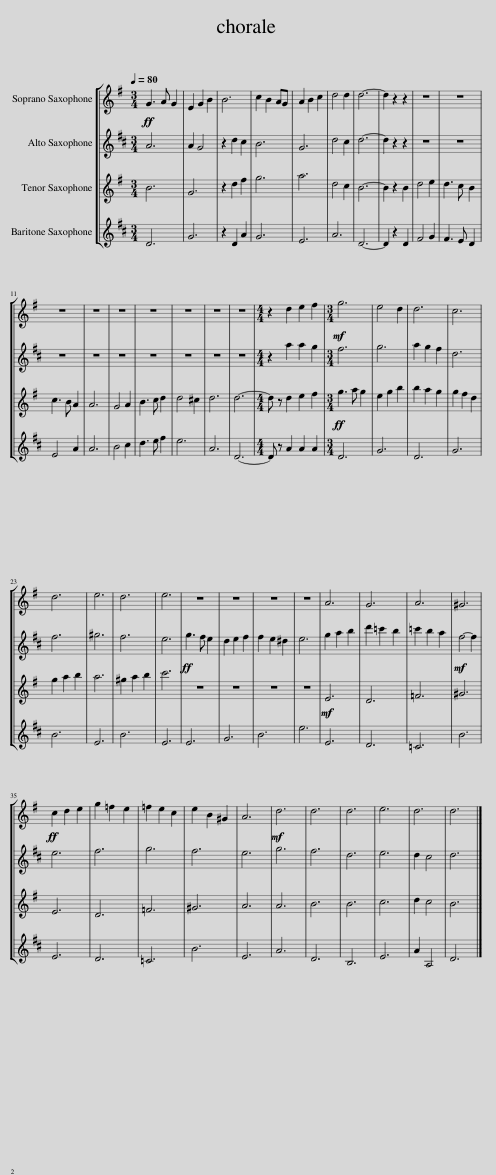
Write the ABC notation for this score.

X:1
%%score [ 1 2 3 4 ]
L:1/8
Q:1/4=80
M:3/4
I:linebreak $
K:none
V:1 treble transpose=-2
V:2 treble transpose=-9
V:3 treble transpose=-14
V:4 treble transpose=-21
V:1
[K:G]!ff! G3 A G2 | E2 G2 B2 | B6 | c2 B2 AG | A2 B2 c2 | %5
 d4 d2 | d6- | d2 z2 z2 | z6 | z6 |$ %10
 z6 | z6 | z6 | z6 | z6 | %15
 z6 | z6 |[M:4/4] z2 d2 e2 f2 |[M:3/4]!mf! g6 | e4 d2 | %20
 d6 | c6 |$ d6 | e6 | d6 | %25
 e6 | z6 | z6 | z6 | z6 | %30
 A6 | G6 | A6 | ^G6 |$!ff! c2 d2 e2 | %35
 g2 =f2 e2 | =f2 e2 c2 | e2 B2 ^G2 | A6 |!mf! d6 | %40
 d6 | d6 | e6 | d6 | d6 |] %45
V:2
[K:D] A6 | A2 G4 | z2 d2 c2 | B6 | G6 | %5
 d4 c2 | d6- | d2 z2 z2 | z6 | z6 |$ %10
 z6 | z6 | z6 | z6 | z6 | %15
 z6 | z6 |[M:4/4] z2 a2 a2 g2 |[M:3/4] f6 | g6 | %20
 a2 g2 f2 | d6 |$ f6 | ^g6 | f6 | %25
 e6 |!ff! g3 f e2 | d2 e2 f2 | f2 e2 ^d2 | e6 | %30
 g2 a2 b2 | d'2 =c'2 b2 | =c'2 b2 a2 |!mf! f4- f2 |$ e6 | %35
 f6 | g6 | f6 | e6 | g6 | %40
 f6 | d6 | e6 | d2 c4 | d6 |] %45
V:3
[K:G] B6 | G6 | z2 d2 f2 | g6 | a6 | %5
 d4 c2 | B6- | B2 z2 B2 | d4 e2 | d3 c B2 |$ %10
 c3 B A2 | A6 | G4 A2 | B3 c d2 | d4 ^c2 | %15
 d6 | d6- |[M:4/4] d z d2 e2 f2 |[M:3/4]!ff! g3 a g2 | e2 g2 b2 | %20
 b2 a2 g2 | g2 f2 d2 |$ g2 a2 b2 | a6 | ^g2 a2 b2 | %25
 c'6 | z6 | z6 | z6 | z6 | %30
!mf! E6 | D6 | =F6 | ^G6 |$ E6 | %35
 D6 | =F6 | ^G6 | A6 | A6 | %40
 B6 | B6 | c6 | d2 c4 | B6 |] %45
V:4
[K:D] D6 | G6 | z2 D2 A2 | G6 | E6 | %5
 A6 | D6- | D2 z2 D2 | F4 G2 | F3 E D2 |$ %10
 E4 A2 | A6 | B4 c2 | d3 e f2 | e6 | %15
 A6 | D6- |[M:4/4] D z A2 A2 A2 |[M:3/4] D6 | G6 | %20
 D6 | G6 |$ B6 | E6 | B6 | %25
 E6 | E6 | G6 | B6 | e6 | %30
 E6 | D6 | =C6 | B6 |$ E6 | %35
 D6 | =C6 | B6 | E6 | A6 | %40
 D6 | B,6 | E6 | A2 A,4 | D6 |] %45
